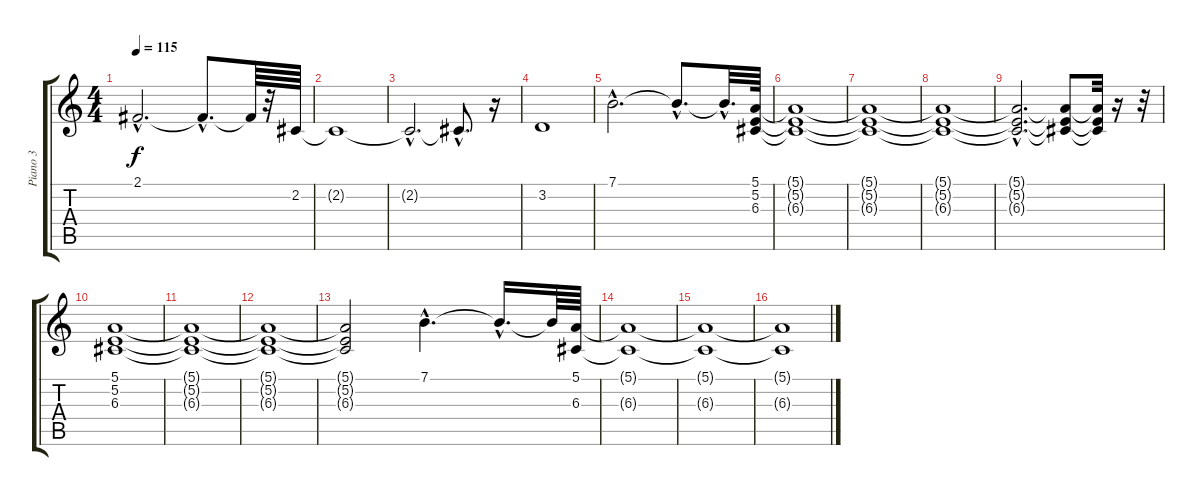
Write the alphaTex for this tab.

\track ("Piano 3" "Piano 3") {instrument acousticgrandpiano}
\staff {score tabs}
\tuning (E4 B3 G3 D3 A2 E2) {hide}
\ts (4 4)
\tempo 115
\clef g2
\ks c
2.1{hac t}.2{d dy f} 2.1{hac t}.8{d} 2.1{t}.64 r.32 2.2.64 |
2.2{t}.1 |
2.2{hac t}.2{d} 2.2{hac t}.8{d} r.16 |
3.2.1 |
7.1{hac}.2{d} 7.1{hac t}.8{d} 7.1{hac t}.32{d} (5.1 5.2 6.3).64 |
(5.1{t} 5.2{t} 6.3{t}).1 |
(5.1{t} 5.2{t} 6.3{t}).1 |
(5.1{t} 5.2{t} 6.3{t}).1 |
(5.1{hac t} 5.2{hac t} 6.3{hac t}).2{d} (5.1{t} 5.2{t} 6.3{t}).8 (5.1{t} 5.2{t} 6.3{t}).32 r.16 r.32 |
(5.1 5.2 6.3).1 |
(5.1{t} 5.2{t} 6.3{t}).1 |
(5.1{t} 5.2{t} 6.3{t}).1 |
(5.1{t} 5.2{t} 6.3{t}).2 7.1{hac}.4{d} 7.1{hac t}.16{d} 7.1{t}.64 (5.1 6.3).64 |
(5.1{t} 6.3{t}).1 |
(5.1{t} 6.3{t}).1 |
(5.1{t} 6.3{t}).1
